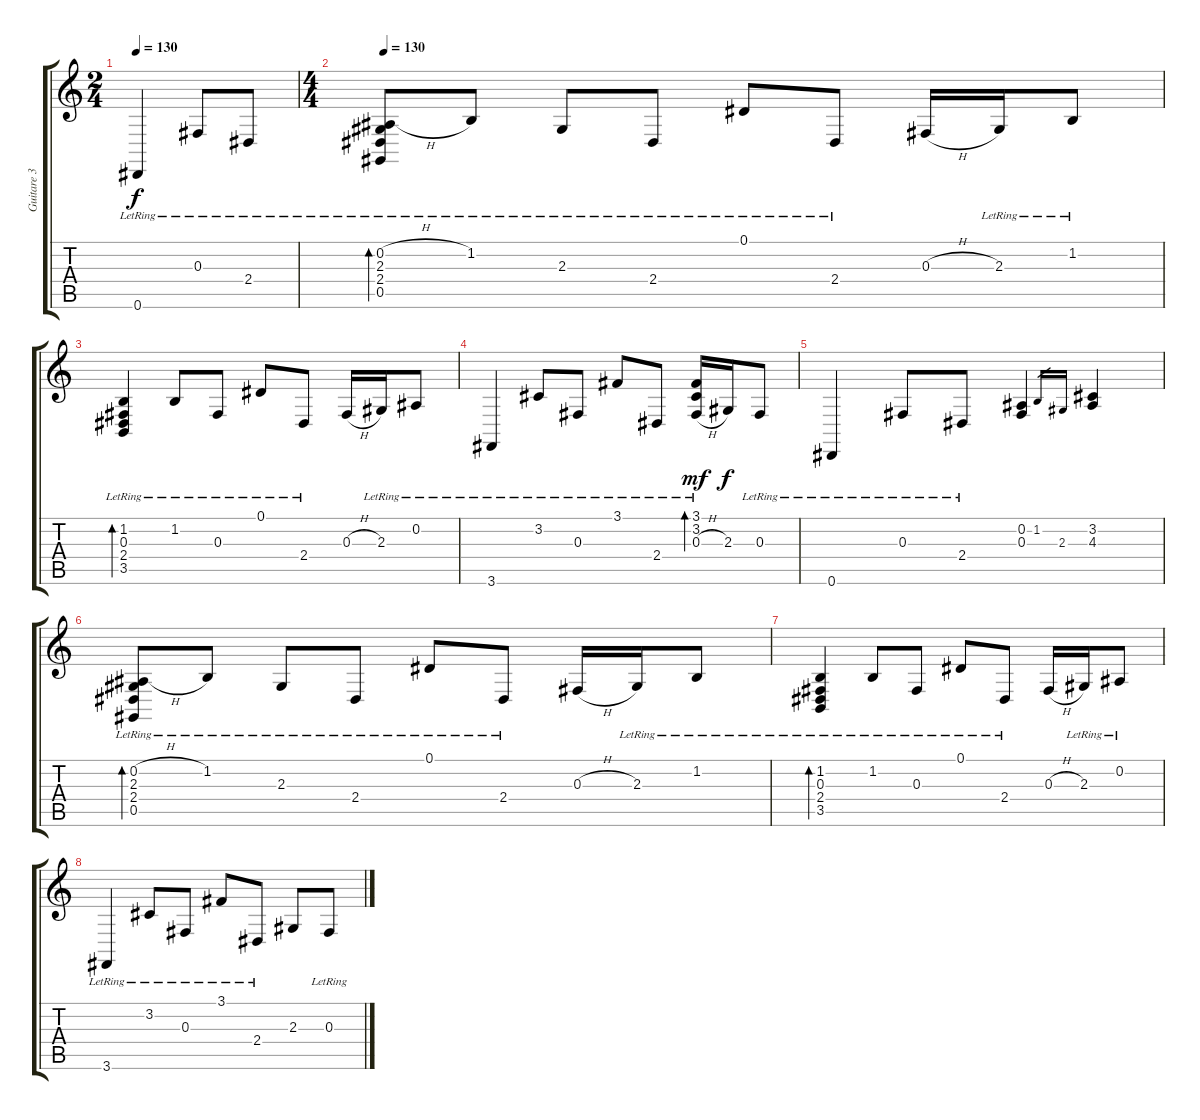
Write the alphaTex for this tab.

\track ("Guitare 3" "Guitare 3") {instrument pad1newage}
\staff {score tabs}
\tuning (Eb4 Bb3 Gb3 Db3 Ab2 Eb2) {hide}
\ts (2 4)
\tempo 130
\clef g2
\ks c
0.6{lr}.4{dy f} 0.3{lr}.8 2.4{lr}.8 |
\ts (4 4)
\tempo 130
(0.2{h} 2.3{lr} 2.4{lr} 0.5{lr}).8{bd 120} 1.2{lr}.8 2.3{lr}.8 2.4{lr}.8 0.1{lr}.8 2.4{lr}.8 0.3{h}.16 2.3{lr}.16 1.2{lr}.8 |
(1.2{lr} 0.3{lr} 2.4{lr} 3.5{lr}).4{bd 120} 1.2{lr}.8 0.3{lr}.8 0.1{lr}.8 2.4{lr}.8 0.3{h}.16 2.3{lr}.16 0.2{lr}.8 |
3.6{lr}.4 3.2{lr}.8 0.3{lr}.8 3.1{lr}.8 2.4{lr}.8 (3.1{lr} 3.2{lr} 0.3{h}).16{bd 60 dy mf} 2.3.16{dy f} 0.3{lr}.8 |
0.6{lr}.4 0.3{lr}.8 2.4{lr}.8 (0.2 0.3).4 1.2.16{gr} 2.3.16{gr} (3.2 4.3).4 |
(0.2{h} 2.3{lr} 2.4{lr} 0.5{lr}).8{bd 120} 1.2{lr}.8 2.3{lr}.8 2.4{lr}.8 0.1{lr}.8 2.4{lr}.8 0.3{h}.16 2.3{lr}.16 1.2{lr}.8 |
(1.2{lr} 0.3{lr} 2.4{lr} 3.5{lr}).4{bd 120} 1.2{lr}.8 0.3{lr}.8 0.1{lr}.8 2.4{lr}.8 0.3{h}.16 2.3{lr}.16 0.2{lr}.8 |
3.6{lr}.4 3.2{lr}.8 0.3{lr}.8 3.1{lr}.8 2.4{lr}.8 2.3.8 0.3{lr}.8
